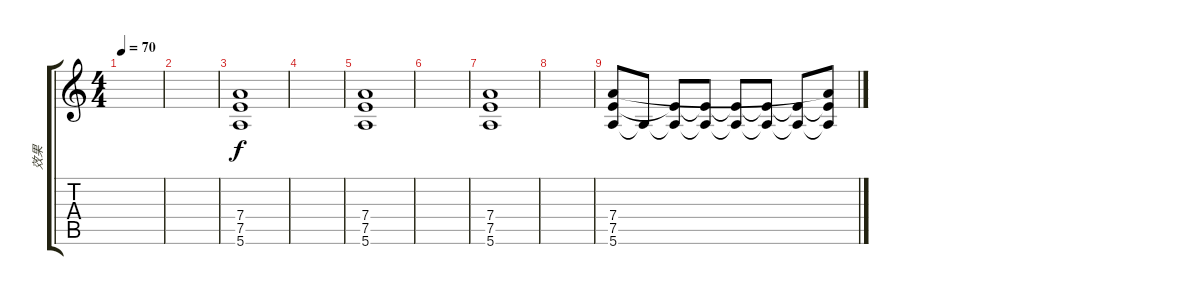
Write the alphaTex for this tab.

\track ("效果" "效果") {instrument distortionguitar}
\staff {score tabs}
\tuning (E4 B3 G3 D3 A2 E2) {hide}
\ts (4 4)
\tempo 70
\clef g2
\ks c
|
|
(7.4 7.5 5.6).1 |
|
(7.4 7.5 5.6).1 |
|
(7.4 7.5 5.6).1 |
|
(7.4 7.5 5.6).8{volume 14} 5.6{t}.8{volume 12} (7.5{t} 5.6{t}).8{volume 10} (7.5{t} 5.6{t}).8{volume 8} (7.5{t} 5.6{t}).8{volume 6} (7.5{t} 5.6{t}).8{volume 4} (7.5{t} 5.6{t}).8{volume 2} (7.4{t} 7.5{t} 5.6{t}).8{volume 1}
